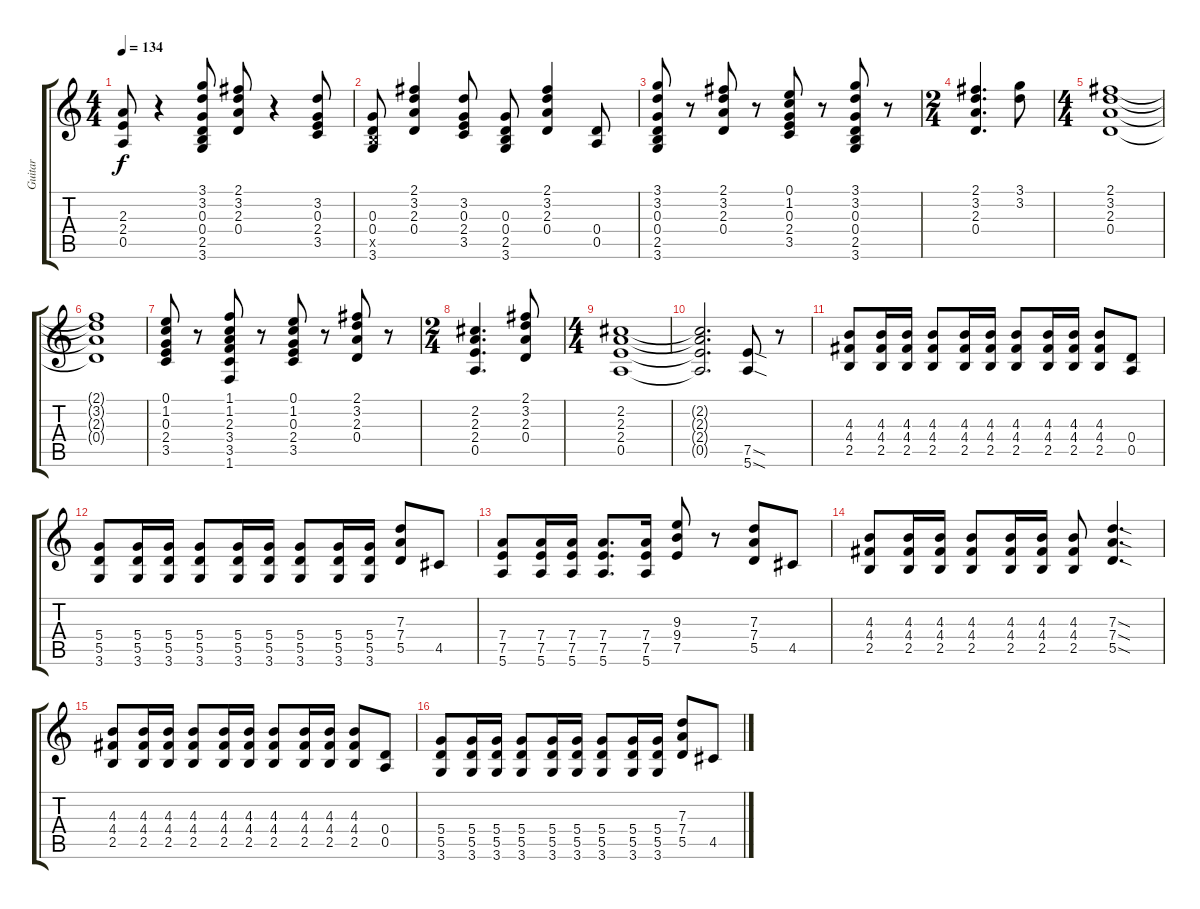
\track ("Guitar " "Guitar ") {instrument distortionguitar}
\staff {score tabs}
\tuning (E4 B3 G3 D3 A2 E2) {hide}
\ts (4 4)
\tempo 134
\clef g2
\ks c
(2.3 2.4 0.5).8{dy f} r.4 (3.1 3.2 0.3 0.4 2.5 3.6).8 (2.1 3.2 2.3 0.4).8 r.4 (3.2 0.3 2.4 3.5).8 |
(0.3 0.4 2.5{x} 3.6).8 (2.1 3.2 2.3 0.4).4 (3.2 0.3 2.4 3.5).8 (0.3 0.4 2.5 3.6).8 (2.1 3.2 2.3 0.4).4 (0.4 0.5).8 |
(3.1 3.2 0.3 0.4 2.5 3.6).8 r.8 (2.1 3.2 2.3 0.4).8 r.8 (0.1 1.2 0.3 2.4 3.5).8 r.8 (3.1 3.2 0.3 0.4 2.5 3.6).8 r.8 |
\ts (2 4)
(2.1 3.2 2.3 0.4).4{d} (3.1 3.2).8 |
\ts (4 4)
(2.1 3.2 2.3 0.4).1 |
(2.1{t} 3.2{t} 2.3{t} 0.4{t}).1 |
(0.1 1.2 0.3 2.4 3.5).8 r.8 (1.1 1.2 2.3 3.4 3.5 1.6).8 r.8 (0.1 1.2 0.3 2.4 3.5).8 r.8 (2.1 3.2 2.3 0.4).8 r.8 |
\ts (2 4)
(2.2 2.3 2.4 0.5).4{d} (2.1 3.2 2.3 0.4).8 |
\ts (4 4)
(2.2 2.3 2.4 0.5).1 |
(2.2{t} 2.3{t} 2.4{t} 0.5{t}).2{d} (7.5{sod} 5.6{sod}).8 r.8 |
(4.3 4.4 2.5).8 (4.3 4.4 2.5).16 (4.3 4.4 2.5).16 (4.3 4.4 2.5).8 (4.3 4.4 2.5).16 (4.3 4.4 2.5).16 (4.3 4.4 2.5).8 (4.3 4.4 2.5).16 (4.3 4.4 2.5).16 (4.3 4.4 2.5).8 (0.4 0.5).8 |
(5.4 5.5 3.6).8 (5.4 5.5 3.6).16 (5.4 5.5 3.6).16 (5.4 5.5 3.6).8 (5.4 5.5 3.6).16 (5.4 5.5 3.6).16 (5.4 5.5 3.6).8 (5.4 5.5 3.6).16 (5.4 5.5 3.6).16 (7.3 7.4 5.5).8 4.5.8 |
(7.4 7.5 5.6).8 (7.4 7.5 5.6).16 (7.4 7.5 5.6).16 (7.4 7.5 5.6).8{d} (7.4 7.5 5.6).16 (9.3 9.4 7.5).8 r.8 (7.3 7.4 5.5).8 4.5.8 |
(4.3 4.4 2.5).8 (4.3 4.4 2.5).16 (4.3 4.4 2.5).16 (4.3 4.4 2.5).8 (4.3 4.4 2.5).16 (4.3 4.4 2.5).16 (4.3 4.4 2.5).8 (7.3{sod} 7.4{sod} 5.5{sod}).4{d} |
(4.3 4.4 2.5).8 (4.3 4.4 2.5).16 (4.3 4.4 2.5).16 (4.3 4.4 2.5).8 (4.3 4.4 2.5).16 (4.3 4.4 2.5).16 (4.3 4.4 2.5).8 (4.3 4.4 2.5).16 (4.3 4.4 2.5).16 (4.3 4.4 2.5).8 (0.4 0.5).8 |
(5.4 5.5 3.6).8 (5.4 5.5 3.6).16 (5.4 5.5 3.6).16 (5.4 5.5 3.6).8 (5.4 5.5 3.6).16 (5.4 5.5 3.6).16 (5.4 5.5 3.6).8 (5.4 5.5 3.6).16 (5.4 5.5 3.6).16 (7.3 7.4 5.5).8 4.5.8
